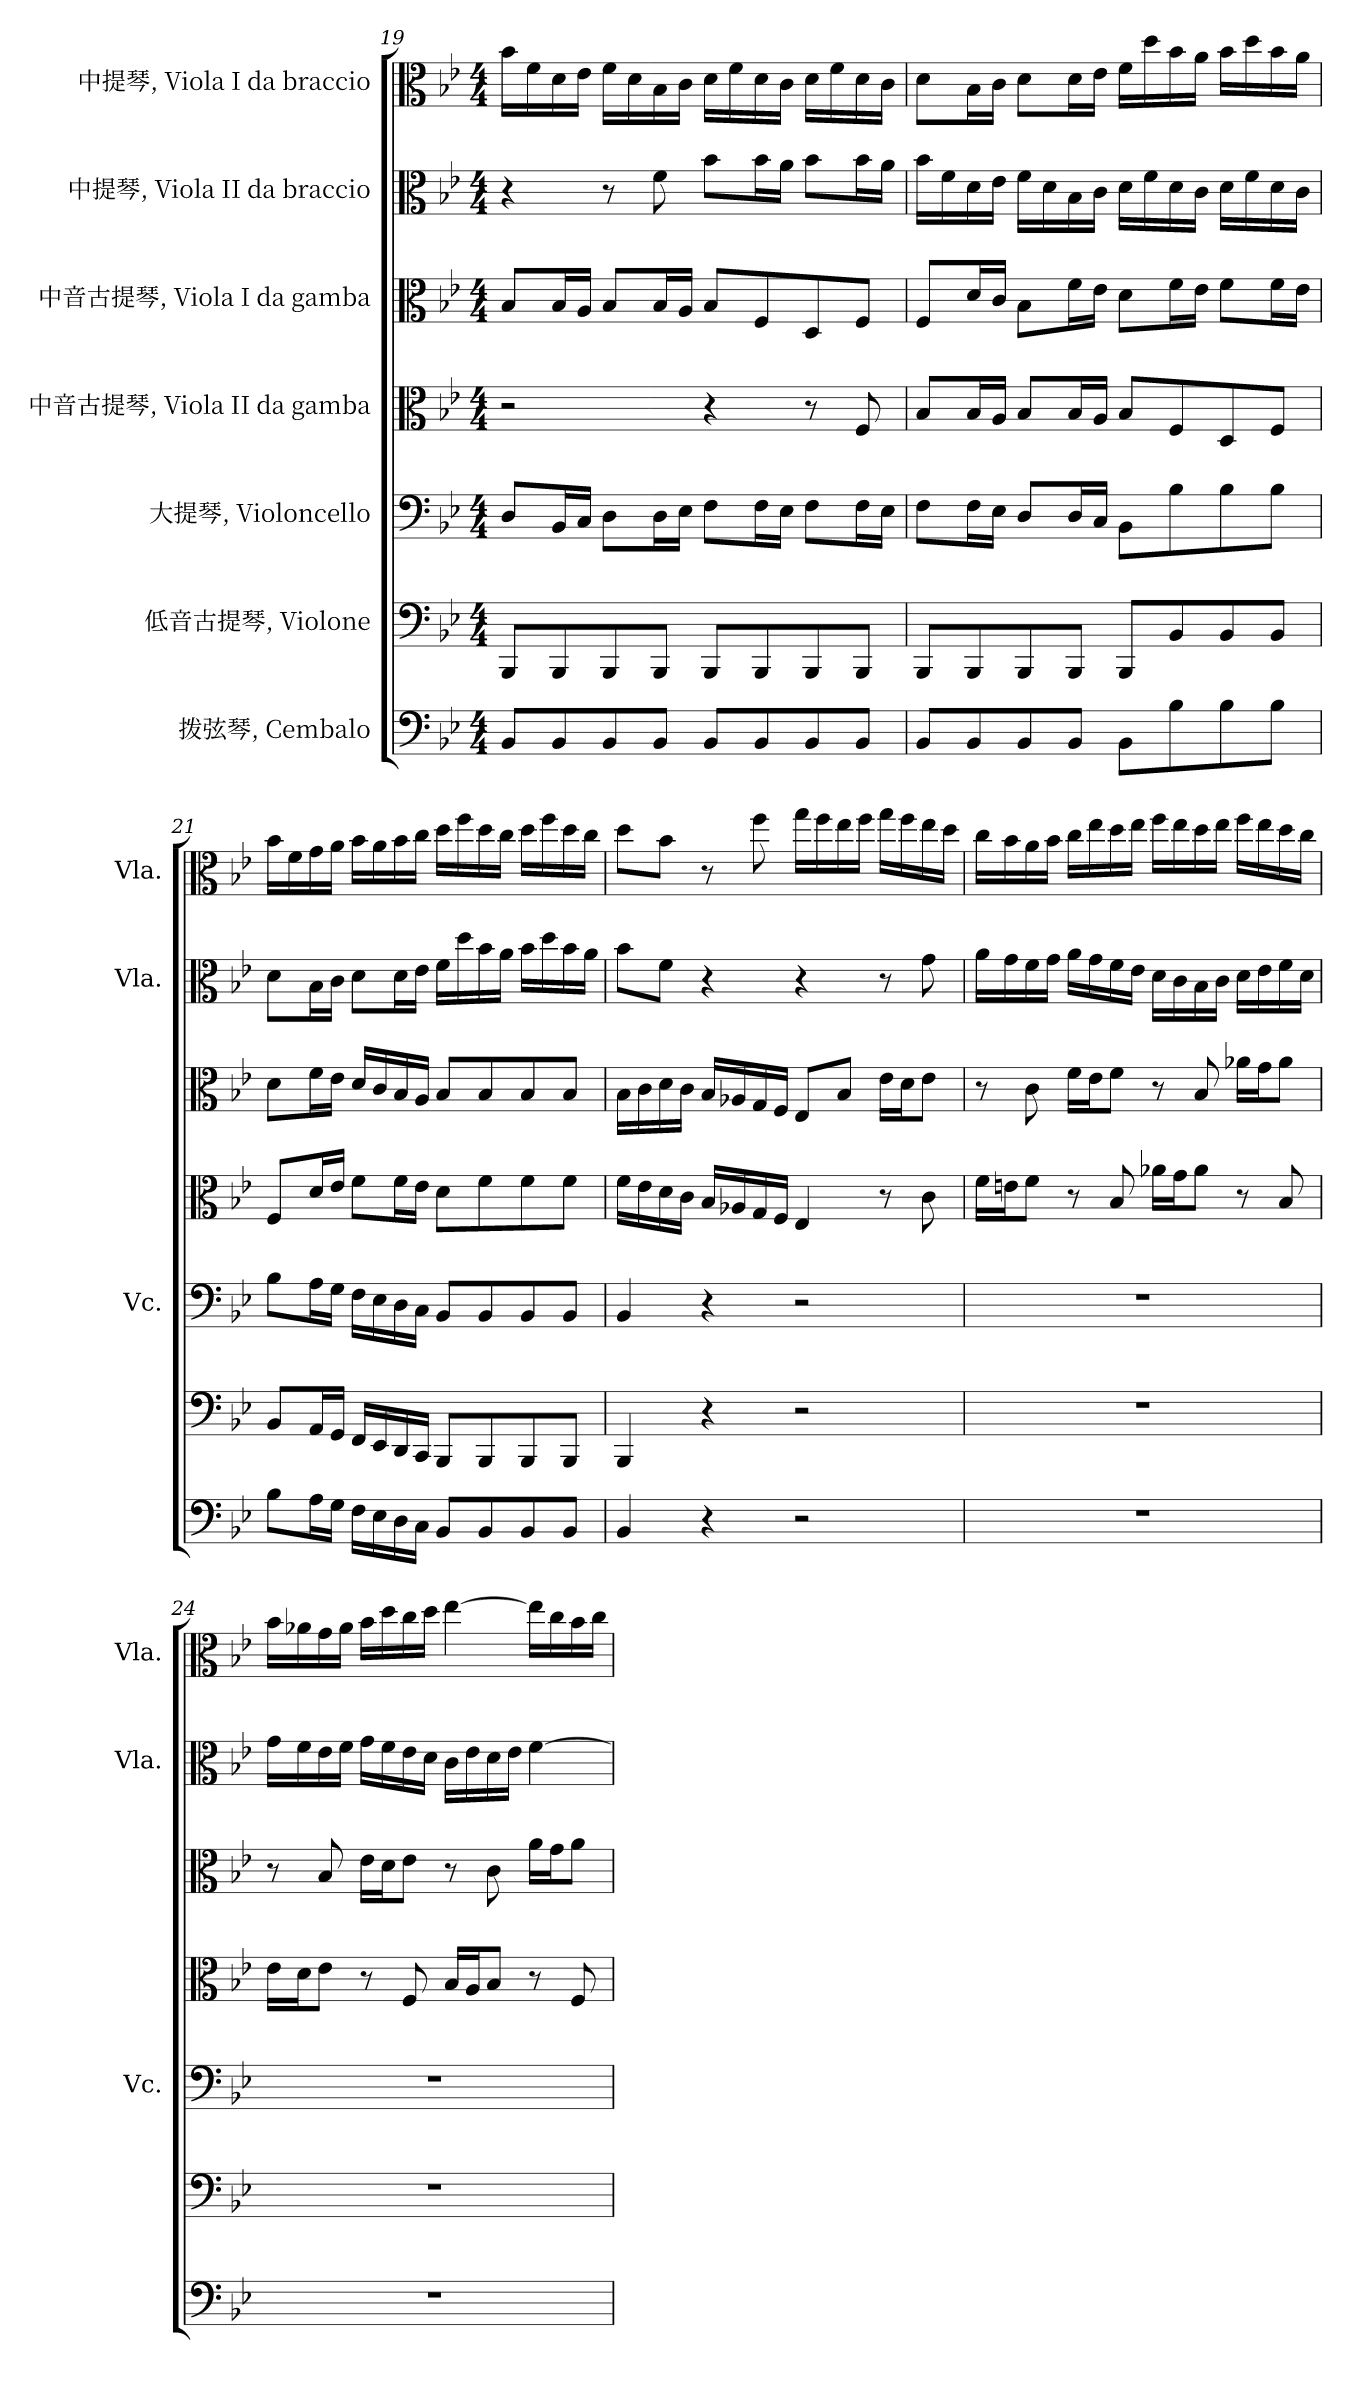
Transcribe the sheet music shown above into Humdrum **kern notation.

**kern	**kern	**kern	**kern	**kern	**kern	**kern
*part7	*part6	*part5	*part4	*part3	*part2	*part1
*staff7	*staff6	*staff5	*staff4	*staff3	*staff2	*staff1
*I"拨弦琴, Cembalo	*I"低音古提琴, Violone	*I"大提琴, Violoncello	*I"中音古提琴, Viola II da gamba	*I"中音古提琴, Viola I da gamba	*I"中提琴, Viola II da braccio	*I"中提琴, Viola I da braccio
*	*	*I'Vc.	*	*	*I'Vla.	*I'Vla.
!!LO:PB:g=z
*clefF4	*clefF4	*clefF4	*clefC3	*clefC3	*clefC3	*clefC3
*k[b-e-]	*k[b-e-]	*k[b-e-]	*k[b-e-]	*k[b-e-]	*k[b-e-]	*k[b-e-]
*M4/4	*M4/4	*M4/4	*M4/4	*M4/4	*M4/4	*M4/4
=19	=19	=19	=19	=19	=19	=19
8BB-/L	8BBB-/L	8D/L	2r	8B-/L	4r	16b-\LL
.	.	.	.	.	.	16f\
8BB-/	8BBB-/	16BB-/L	.	16B-/L	.	16d\
.	.	16C/JJ	.	16A/JJ	.	16e-\JJ
8BB-/	8BBB-/	8D\L	.	8B-/L	8r	16f\LL
.	.	.	.	.	.	16d\
8BB-/J	8BBB-/J	16D\L	.	16B-/L	8f\	16B-\
.	.	16E-\JJ	.	16A/JJ	.	16c\JJ
8BB-/L	8BBB-/L	8F\L	4r	8B-/L	8b-\L	16d\LL
.	.	.	.	.	.	16f\
8BB-/	8BBB-/	16F\L	.	8F/	16b-\L	16d\
.	.	16E-\JJ	.	.	16a\JJ	16c\JJ
8BB-/	8BBB-/	8F\L	8r	8D/	8b-\L	16d\LL
.	.	.	.	.	.	16f\
8BB-/J	8BBB-/J	16F\L	8F/	8F/J	16b-\L	16d\
.	.	16E-\JJ	.	.	16a\JJ	16c\JJ
=20	=20	=20	=20	=20	=20	=20
8BB-/L	8BBB-/L	8F\L	8B-/L	8F/L	16b-\LL	8d\L
.	.	.	.	.	16f\	.
8BB-/	8BBB-/	16F\L	16B-/L	16d/L	16d\	16B-\L
.	.	16E-\JJ	16A/JJ	16c/JJ	16e-\JJ	16c\JJ
8BB-/	8BBB-/	8D/L	8B-/L	8B-\L	16f\LL	8d\L
.	.	.	.	.	16d\	.
8BB-/J	8BBB-/J	16D/L	16B-/L	16f\L	16B-\	16d\L
.	.	16C/JJ	16A/JJ	16e-\JJ	16c\JJ	16e-\JJ
8BB-\L	8BBB-/L	8BB-\L	8B-/L	8d\L	16d\LL	16f\LL
.	.	.	.	.	16f\	16dd\
8B-\	8BB-/	8B-\	8F/	16f\L	16d\	16b-\
.	.	.	.	16e-\JJ	16c\JJ	16a\JJ
8B-\	8BB-/	8B-\	8D/	8f\L	16d\LL	16b-\LL
.	.	.	.	.	16f\	16dd\
8B-\J	8BB-/J	8B-\J	8F/J	16f\L	16d\	16b-\
.	.	.	.	16e-\JJ	16c\JJ	16a\JJ
!!LO:PB:g=z
=21	=21	=21	=21	=21	=21	=21
8B-\L	8BB-/L	8B-\L	8F/L	8d\L	8d\L	16b-\LL
.	.	.	.	.	.	16f\
16A\L	16AA/L	16A\L	16d/L	16f\L	16B-\L	16g\
16G\JJ	16GG/JJ	16G\JJ	16e-/JJ	16e-\JJ	16c\JJ	16a\JJ
16F\LL	16FF/LL	16F\LL	8f\L	16d/LL	8d\L	16b-\LL
16E-\	16EE-/	16E-\	.	16c/	.	16a\
16D\	16DD/	16D\	16f\L	16B-/	16d\L	16b-\
16C\JJ	16CC/JJ	16C\JJ	16e-\JJ	16A/JJ	16e-\JJ	16cc\JJ
8BB-/L	8BBB-/L	8BB-/L	8d\L	8B-/L	16f\LL	16dd\LL
.	.	.	.	.	16dd\	16ff\
8BB-/	8BBB-/	8BB-/	8f\	8B-/	16b-\	16dd\
.	.	.	.	.	16a\JJ	16cc\JJ
8BB-/	8BBB-/	8BB-/	8f\	8B-/	16b-\LL	16dd\LL
.	.	.	.	.	16dd\	16ff\
8BB-/J	8BBB-/J	8BB-/J	8f\J	8B-/J	16b-\	16dd\
.	.	.	.	.	16a\JJ	16cc\JJ
=22	=22	=22	=22	=22	=22	=22
4BB-/	4BBB-/	4BB-/	16f\LL	16B-\LL	8b-\L	8dd\L
.	.	.	16e-\	16c\	.	.
.	.	.	16d\	16d\	8f\J	8b-\J
.	.	.	16c\JJ	16c\JJ	.	.
4r	4r	4r	16B-/LL	16B-/LL	4r	8r
.	.	.	16A-X/	16A-X/	.	.
.	.	.	16G/	16G/	.	8ff\
.	.	.	16F/JJ	16F/JJ	.	.
2r	2r	2r	4E-/	8E-/L	4r	16gg\LL
.	.	.	.	.	.	16ff\
.	.	.	.	8B-/J	.	16ee-\
.	.	.	.	.	.	16ff\JJ
.	.	.	8r	16e-\LL	8r	16gg\LL
.	.	.	.	16d\J	.	16ff\
.	.	.	8c\	8e-\J	8g\	16ee-\
.	.	.	.	.	.	16dd\JJ
!!LO:PB:g=z
=23	=23	=23	=23	=23	=23	=23
1r	1r	1r	16f\LL	8r	16a\LL	16cc\LL
.	.	.	16en\J	.	16g\	16b-\
.	.	.	8f\J	8c\	16f\	16a\
.	.	.	.	.	16g\JJ	16b-\JJ
.	.	.	8r	16f\LL	16a\LL	16cc\LL
.	.	.	.	16e-\J	16g\	16ee-\
.	.	.	8B-/	8f\J	16f\	16dd\
.	.	.	.	.	16e-\JJ	16ee-\JJ
.	.	.	16a-X\LL	8r	16d\LL	16ff\LL
.	.	.	16g\J	.	16c\	16ee-\
.	.	.	8a-\J	8B-/	16B-\	16dd\
.	.	.	.	.	16c\JJ	16ee-\JJ
.	.	.	8r	16a-X\LL	16d\LL	16ff\LL
.	.	.	.	16g\J	16e-\	16ee-\
.	.	.	8B-/	8a-\J	16f\	16dd\
.	.	.	.	.	16d\JJ	16cc\JJ
=24	=24	=24	=24	=24	=24	=24
1r	1r	1r	16e-\LL	8r	16g\LL	16b-\LL
.	.	.	16d\J	.	16f\	16a-X\
.	.	.	8e-\J	8B-/	16e-\	16g\
.	.	.	.	.	16f\JJ	16a-\JJ
.	.	.	8r	16e-\LL	16g\LL	16b-\LL
.	.	.	.	16d\J	16f\	16dd\
.	.	.	8F/	8e-\J	16e-\	16cc\
.	.	.	.	.	16d\JJ	16dd\JJ
.	.	.	16B-/LL	8r	16c\LL	[4ee-\
.	.	.	16A/J	.	16e-\	.
.	.	.	8B-/J	8c\	16d\	.
.	.	.	.	.	16e-\JJ	.
.	.	.	8r	16a\LL	[4f\	16ee-\LL]
.	.	.	.	16g\J	.	16cc\
.	.	.	8F/	8a\J	.	16b-\
.	.	.	.	.	.	16cc\JJ
=	=	=	=	=	=	=
*-	*-	*-	*-	*-	*-	*-
